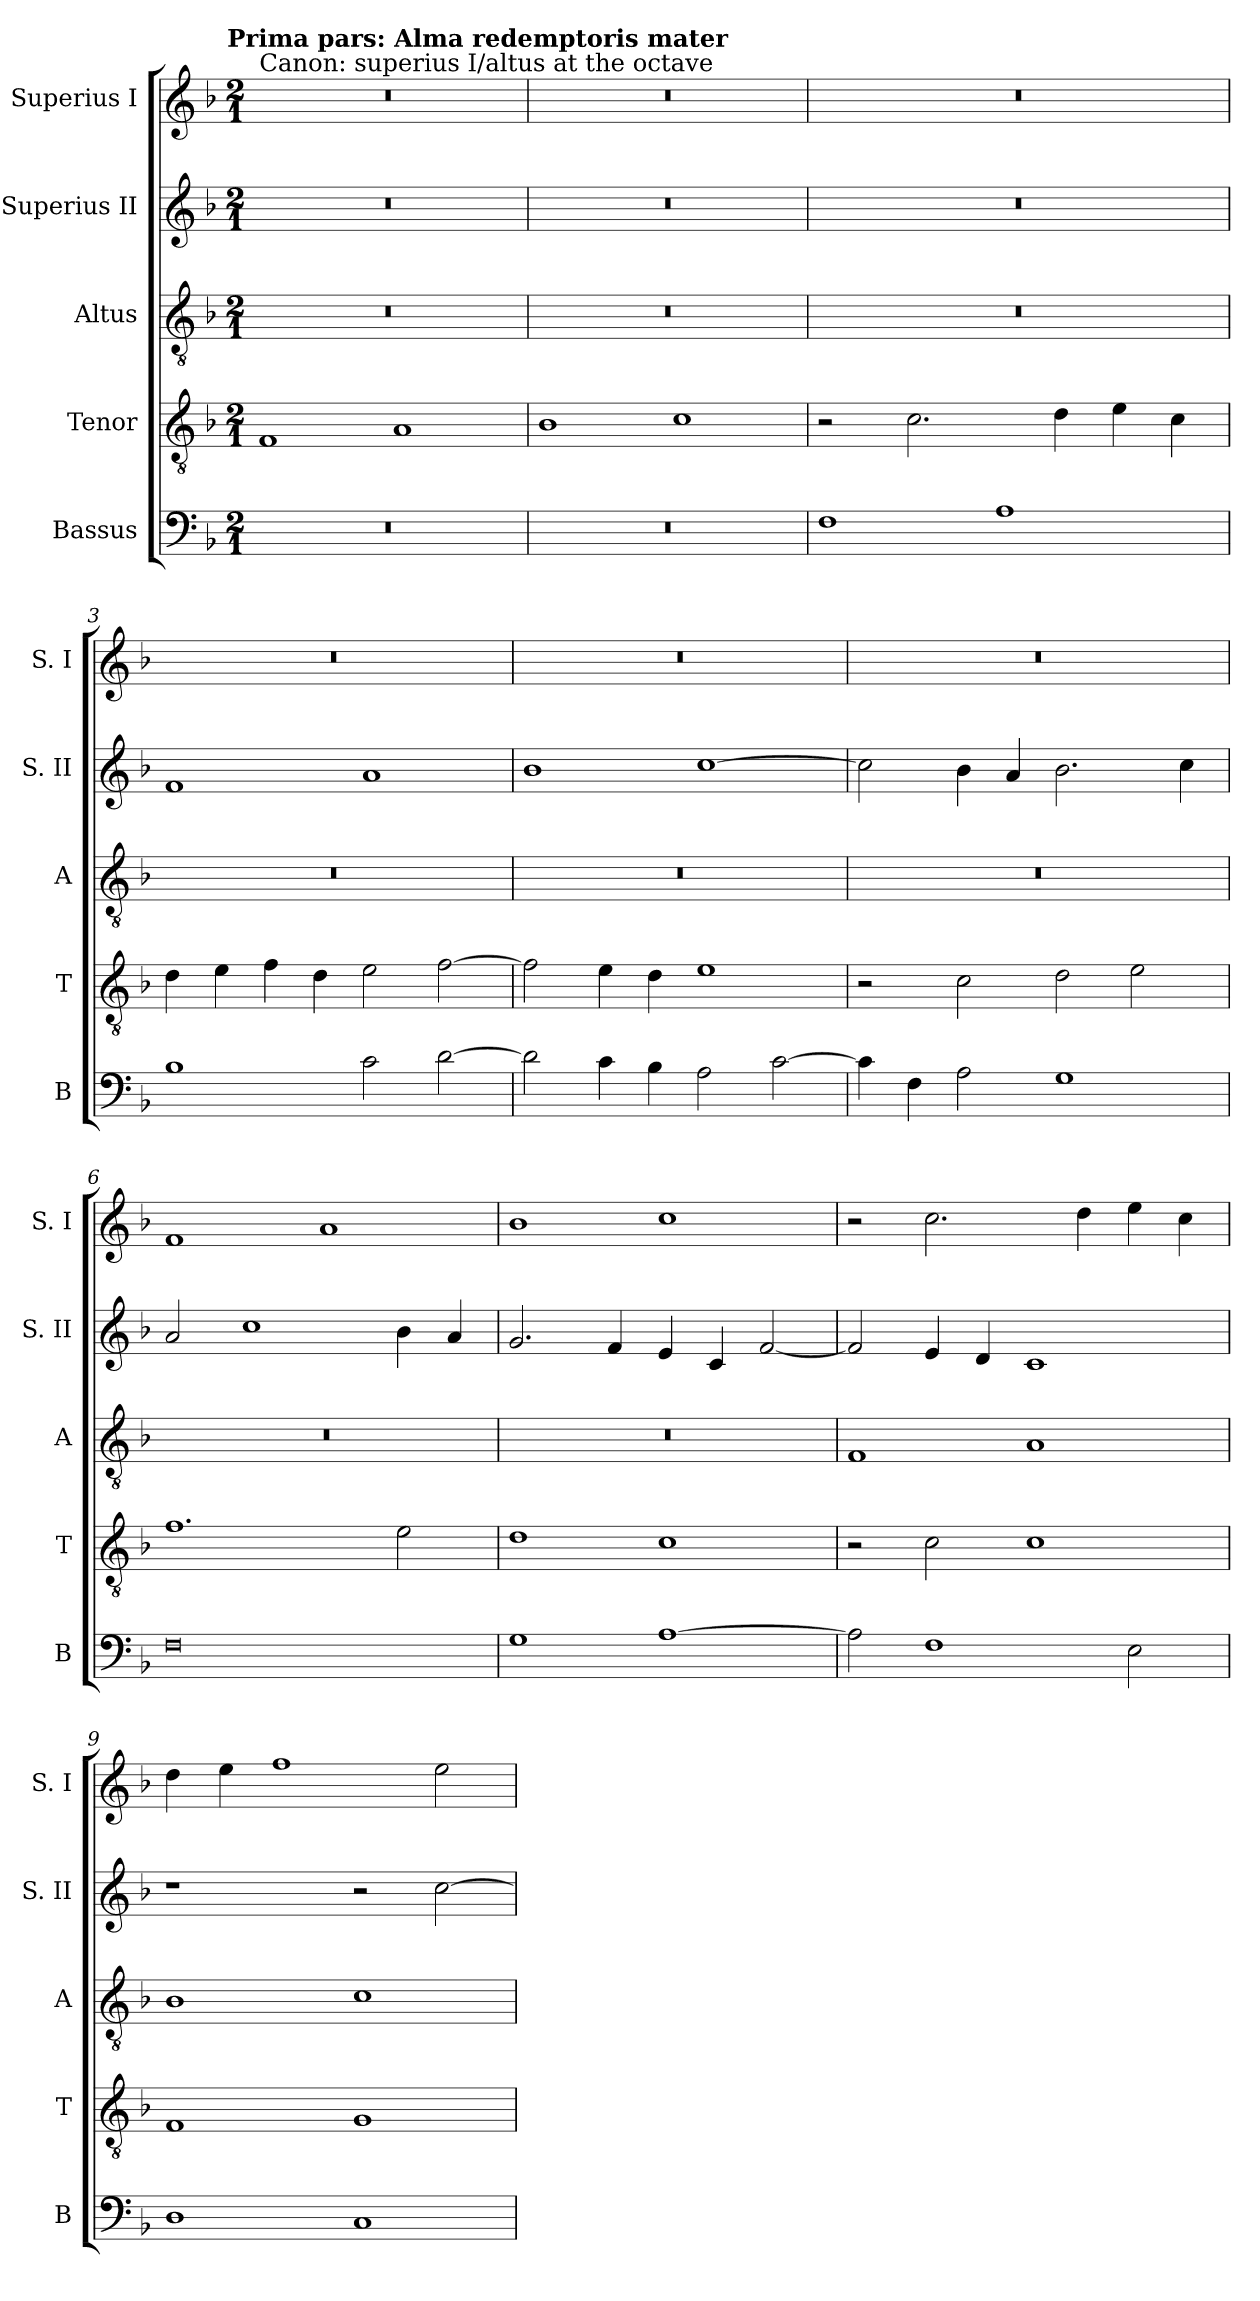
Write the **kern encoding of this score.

**kern	**kern	**kern	**kern	**kern
*part5	*part4	*part3	*part2	*part1
*staff5	*staff4	*staff3	*staff2	*staff1
*I"Bassus	*I"Tenor	*I"Altus	*I"Superius II	*I"Superius I
*I'B	*I'T	*I'A	*I'S. II	*I'S. I
*clefF4	*clefGv2	*clefGv2	*clefG2	*clefG2
*k[b-]	*k[b-]	*k[b-]	*k[b-]	*k[b-]
*F:	*F:	*F:	*F:	*F:
!!LO:TX:omd:t=Prima pars&colon; Alma redemptoris mater
*M2/1	*M2/1	*M2/1	*M2/1	*M2/1
=	=	=	=	=
!	!	!	!	!LO:TX:a:t=Canon&colon; superius I/altus at the octave
0r	1F	0r	0r	0r
.	1A	.	.	.
=1	=1	=1	=1	=1
0r	1B-	0r	0r	0r
.	1c	.	.	.
=2	=2	=2	=2	=2
1F	2r	0r	0r	0r
.	2.c	.	.	.
1A	.	.	.	.
.	4d	.	.	.
.	4e	.	.	.
.	4c	.	.	.
=3	=3	=3	=3	=3
1B-	4d	0r	1f	0r
.	4e	.	.	.
.	4f	.	.	.
.	4d	.	.	.
2c	2e	.	1a	.
[2d	[2f	.	.	.
=4	=4	=4	=4	=4
2d]	2f]	0r	1b-	0r
4c	4e	.	.	.
4B-	4d	.	.	.
2A	1e	.	[1cc	.
[2c	.	.	.	.
=5	=5	=5	=5	=5
4c]	2r	0r	2cc]	0r
4F	.	.	.	.
2A	2c	.	4b-	.
.	.	.	4a	.
1G	2d	.	2.b-	.
.	2e	.	.	.
.	.	.	4cc	.
=6	=6	=6	=6	=6
0F	1.f	0r	2a	1f
.	.	.	1cc	.
.	.	.	.	1a
.	2e	.	4b-	.
.	.	.	4a	.
=7	=7	=7	=7	=7
1G	1d	0r	2.g	1b-
.	.	.	4f	.
[1A	1c	.	4e	1cc
.	.	.	4c	.
.	.	.	[2f	.
=8	=8	=8	=8	=8
2A]	2r	1F	2f]	2r
1F	2c	.	4e	2.cc
.	.	.	4d	.
.	1c	1A	1c	.
.	.	.	.	4dd
2E	.	.	.	4ee
.	.	.	.	4cc
=9	=9	=9	=9	=9
1D	1F	1B-	1r	4dd
.	.	.	.	4ee
.	.	.	.	1ff
1C	1G	1c	2r	.
.	.	.	[2cc	2ee
=	=	=	=	=
*-	*-	*-	*-	*-
